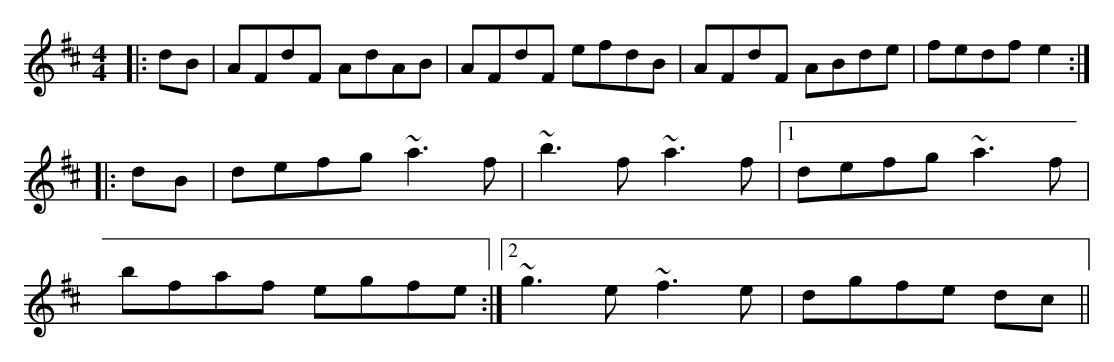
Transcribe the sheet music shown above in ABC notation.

X:1
M:4/4
K:D
|:dB|AFdF AdAB|AFdF efdB|AFdF ABde|fedf e2:|
|:dB|defg ~a3f|~b3f ~a3f|1 defg ~a3f|
bfaf egfe:|2 ~g3e ~f3e|dgfe dc||
